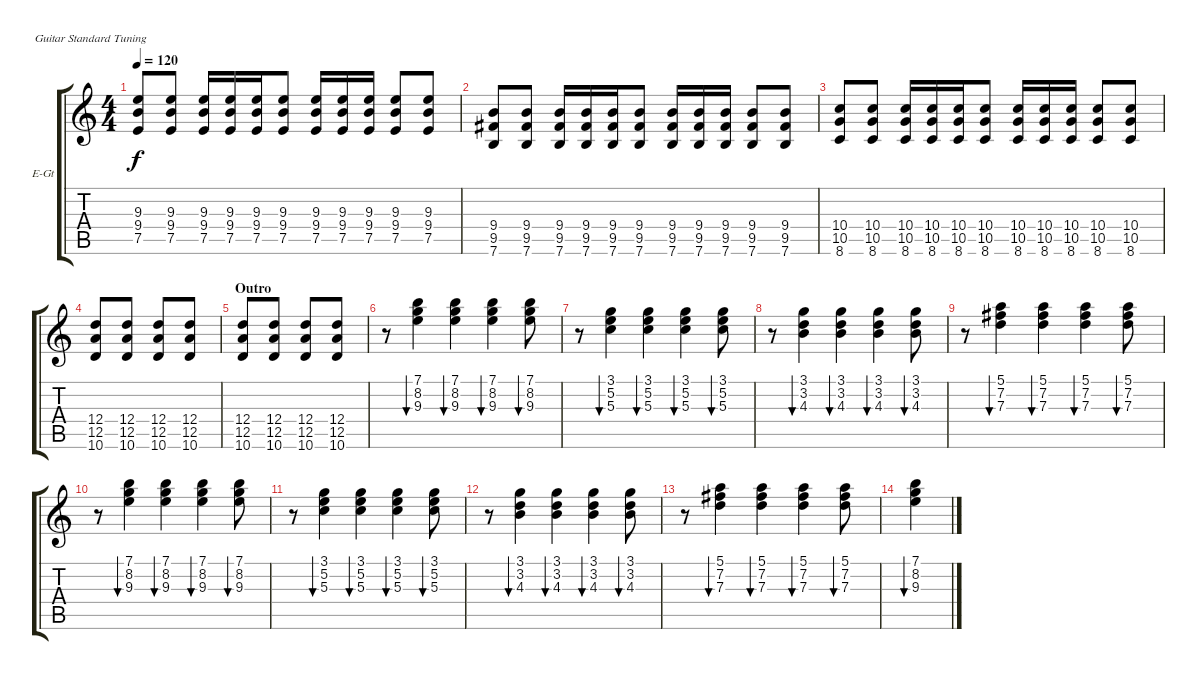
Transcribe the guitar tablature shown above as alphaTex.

\defaultSystemsLayout 4
\bracketExtendMode groupsimilarinstruments
\firstSystemTrackNameOrientation horizontal
\otherSystemsTrackNameOrientation horizontal
\track ("Rythm Gt" "E-Gt") {instrument electricguitarclean}
\staff {score tabs}
\tuning (E4 B3 G3 D3 A2 E2)
\ts (4 4)
\tempo 120
\clef g2
\ks c
(7.5 9.4 9.3).8{dy f} (7.5 9.4 9.3).8 (7.5 9.4 9.3).16 (7.5 9.4 9.3).16 (7.5 9.4 9.3).16 (7.5 9.4 9.3).8 (7.5 9.4 9.3).16 (7.5 9.4 9.3).16 (7.5 9.4 9.3).16 (7.5 9.4 9.3).8 (7.5 9.4 9.3).8 |
(7.6 9.5 9.4).8 (7.6 9.5 9.4).8 (7.6 9.5 9.4).16 (7.6 9.5 9.4).16 (7.6 9.5 9.4).16 (7.6 9.5 9.4).8 (7.6 9.5 9.4).16 (7.6 9.5 9.4).16 (7.6 9.5 9.4).16 (7.6 9.5 9.4).8 (7.6 9.5 9.4).8 |
(8.6 10.5 10.4).8 (8.6 10.5 10.4).8 (8.6 10.5 10.4).16 (8.6 10.5 10.4).16 (8.6 10.5 10.4).16 (8.6 10.5 10.4).8 (8.6 10.5 10.4).16 (8.6 10.5 10.4).16 (8.6 10.5 10.4).16 (8.6 10.5 10.4).8 (8.6 10.5 10.4).8 |
(12.4 10.6 12.5).8 (12.4 10.6 12.5).8 (12.4 10.6 12.5).8 (12.4 10.6 12.5).8 |
\section ("" "Outro")
(12.4 10.6 12.5).8 (12.4 10.6 12.5).8 (12.4 10.6 12.5).8 (12.4 10.6 12.5).8 |
r.8 (7.1 8.2 9.3).4{bu 30} (7.1 8.2 9.3).4{bu 30} (7.1 8.2 9.3).4{bu 30} (7.1 8.2 9.3).8{bu 30} |
r.8 (3.1 5.2 5.3).4{bu 30} (3.1 5.2 5.3).4{bu 30} (3.1 5.2 5.3).4{bu 30} (3.1 5.2 5.3).8{bu 30} |
r.8 (3.1 3.2 4.3).4{bu 30} (3.1 3.2 4.3).4{bu 30} (3.1 3.2 4.3).4{bu 30} (3.1 3.2 4.3).8{bu 30} |
r.8 (5.1 7.2 7.3).4{bu 30} (5.1 7.2 7.3).4{bu 30} (5.1 7.2 7.3).4{bu 30} (5.1 7.2 7.3).8{bu 30} |
r.8 (7.1 8.2 9.3).4{bu 30} (7.1 8.2 9.3).4{bu 30} (7.1 8.2 9.3).4{bu 30} (7.1 8.2 9.3).8{bu 30} |
r.8 (3.1 5.2 5.3).4{bu 30} (3.1 5.2 5.3).4{bu 30} (3.1 5.2 5.3).4{bu 30} (3.1 5.2 5.3).8{bu 30} |
r.8 (3.1 3.2 4.3).4{bu 30} (3.1 3.2 4.3).4{bu 30} (3.1 3.2 4.3).4{bu 30} (3.1 3.2 4.3).8{bu 30} |
r.8 (5.1 7.2 7.3).4{bu 30} (5.1 7.2 7.3).4{bu 30} (5.1 7.2 7.3).4{bu 30} (5.1 7.2 7.3).8{bu 30} |
(7.1 8.2 9.3).4{bu 30}
